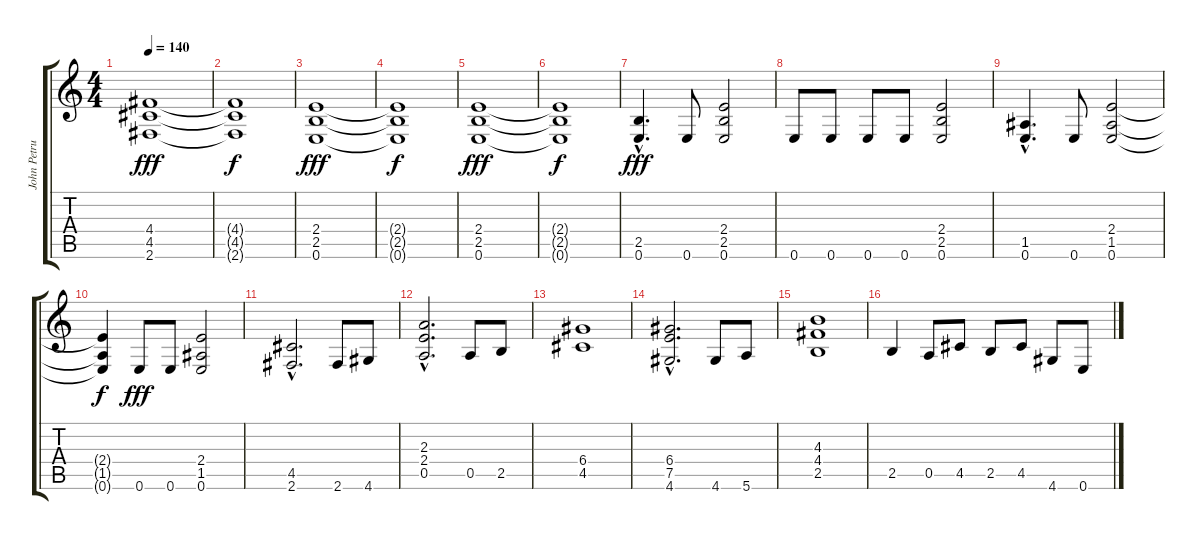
\track ("John Petrucci" "John Petru") {instrument distortionguitar}
\staff {score tabs}
\tuning (E4 B3 G3 D3 A2 E2) {hide}
\ts (4 4)
\tempo 140
\clef g2
\ks c
(4.4 4.5 2.6).1{dy fff} |
(4.4{t} 4.5{t} 2.6{t}).1{dy f} |
(2.4 2.5 0.6).1{dy fff} |
(2.4{t} 2.5{t} 0.6{t}).1{dy f} |
(2.4 2.5 0.6).1{dy fff} |
(2.4{t} 2.5{t} 0.6{t}).1{dy f} |
(2.5{hac} 0.6{hac}).4{d dy fff} 0.6.8 (2.4 2.5 0.6).2 |
0.6.8 0.6.8 0.6.8 0.6.8 (2.4 2.5 0.6).2 |
(1.5{hac} 0.6{hac}).4{d} 0.6.8 (2.4 1.5 0.6).2 |
(2.4{t} 1.5{t} 0.6{t}).4{dy f} 0.6.8{dy fff} 0.6.8 (2.4 1.5 0.6).2 |
(4.5{hac} 2.6{hac}).2{d} 2.6.8 4.6.8 |
(2.3{hac} 2.4{hac} 0.5{hac}).2{d} 0.5.8 2.5.8 |
(6.4 4.5).1 |
(6.4{hac} 7.5{hac} 4.6{hac}).2{d} 4.6.8 5.6.8 |
(4.3 4.4 2.5).1 |
2.5.4 0.5.8 4.5.8 2.5.8 4.5.8 4.6.8 0.6.8
